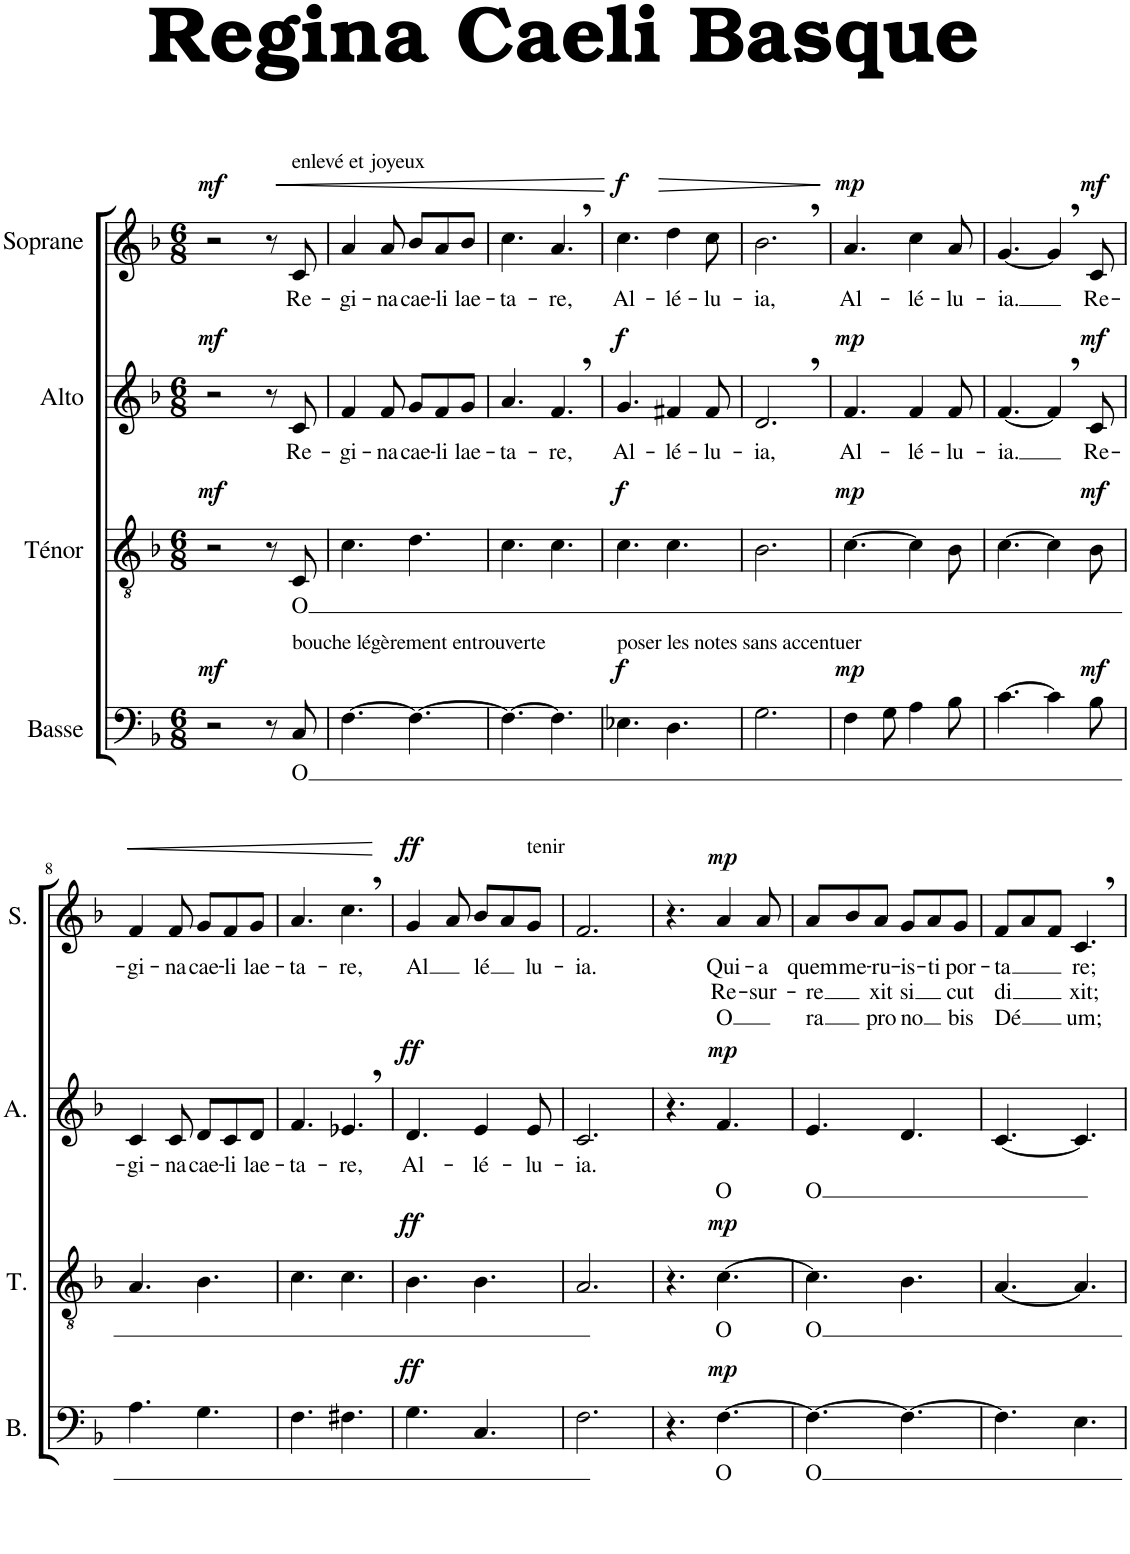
**kern	**text	**dynam	**kern	**text	**dynam	**kern	**text	**text	**dynam	**kern	**text	**text	**text	**dynam
*part4	*part4	*part4	*part3	*part3	*part3	*part2	*part2	*part2	*part2	*part1	*part1	*part1	*part1	*part1
*staff4	*staff4	*staff4	*staff3	*staff3	*staff3	*staff2	*staff2	*staff2	*staff2	*staff1	*staff1	*staff1	*staff1	*staff1
*I"Basse	*	*	*I"Ténor	*	*	*I"Alto	*	*	*	*I"Soprane	*	*	*	*
*I'B.	*	*	*I'T.	*	*	*I'A.	*	*	*	*I'S.	*	*	*	*
*clefF4	*	*	*clefGv2	*	*	*clefG2	*	*	*	*clefG2	*	*	*	*
*k[b-]	*	*	*k[b-]	*	*	*k[b-]	*	*	*	*k[b-]	*	*	*	*
*M6/8	*	*	*M6/8	*	*	*M6/8	*	*	*	*M6/8	*	*	*	*
=1	=1	=1	=1	=1	=1	=1	=1	=1	=1	=1	=1	=1	=1	=1
!	!	!LO:DY:a	!	!	!LO:DY:a	!	!	!	!LO:DY:a	!	!	!	!	!LO:DY:a
2r	.	mf	2r	.	mf	2r	.	.	mf	2r	.	.	.	mf
!	!	!	!	!	!	!	!	!	!	!	!	!	!	!LO:HP:b
8r	.	.	8r	.	.	8r	.	.	.	8r	.	.	.	<
!	!	!	!	!	!	!	!	!	!	!LO:TX:a:t=enlevé et joyeux	!	!	!	!
!	!	!	!LO:TX:b:t=bouche légèrement entrouverte	!	!	!	!	!	!	!	!	!	!	!
!	!LO:LY:b	!	!	!LO:LY:b	!	!	!LO:LY:b	!	!	!	!LO:LY:b	!	!	!
8C/	O	.	8C/	O	.	8c/	Re-	.	.	8c/	Re-	.	.	.
=2	=2	=2	=2	=2	=2	=2	=2	=2	=2	=2	=2	=2	=2	=2
!	!	!	!	!	!	!	!LO:LY:b	!	!	!	!LO:LY:b	!	!	!
[4.F\	.	.	4.c\	.	.	4f/	-gi-	.	.	4a/	-gi-	.	.	.
!	!	!	!	!	!	!	!LO:LY:b	!	!	!	!LO:LY:b	!	!	!
.	.	.	.	.	.	8f/	-na	.	.	8a/	-na	.	.	.
!	!	!	!	!	!	!	!LO:LY:b	!	!	!	!LO:LY:b	!	!	!
4.F\_	.	.	4.d\	.	.	8g/L	cae-	.	.	8b-/L	cae-	.	.	.
!	!	!	!	!	!	!	!LO:LY:b	!	!	!	!LO:LY:b	!	!	!
.	.	.	.	.	.	8f/	-li	.	.	8a/	-li	.	.	.
!	!	!	!	!	!	!	!LO:LY:b	!	!	!	!LO:LY:b	!	!	!
.	.	.	.	.	.	8g/J	lae-	.	.	8b-/J	lae-	.	.	.
=3	=3	=3	=3	=3	=3	=3	=3	=3	=3	=3	=3	=3	=3	=3
!	!	!	!	!	!	!	!LO:LY:b	!	!	!	!LO:LY:b	!	!	!
4.F\_	.	.	4.c\	.	.	4.a/	-ta-	.	.	4.cc\	-ta-	.	.	.
!	!	!	!	!	!	!	!LO:LY:b	!	!	!	!LO:LY:b	!	!	!
4.F\]	.	.	4.c\	.	.	4.f,/	-re,	.	.	4.a,/	-re,	.	.	.
.	.	.	.	.	.	.	.	.	.	.	.	.	.	[
=4	=4	=4	=4	=4	=4	=4	=4	=4	=4	=4	=4	=4	=4	=4
!	!	!	!LO:TX:b:t=poser les notes sans accentuer	!	!	!	!	!	!	!	!	!	!	!
!	!	!LO:DY:a	!	!	!LO:DY:a	!	!LO:LY:b	!	!LO:DY:a	!	!LO:LY:b	!	!	!LO:HP:b
!	!	!	!	!	!	!	!	!	!	!	!	!	!	!LO:DY:n=1:a
4.E-X\	.	f	4.c\	.	f	4.g/	Al-	.	f	4.cc\	Al-	.	.	> f
!	!	!	!	!	!	!	!LO:LY:b	!	!	!	!LO:LY:b	!	!	!
4.D\	.	.	4.c\	.	.	4f#X/	-lé-	.	.	4dd\	-lé-	.	.	.
!	!	!	!	!	!	!	!LO:LY:b	!	!	!	!LO:LY:b	!	!	!
.	.	.	.	.	.	8f#/	-lu-	.	.	8cc\	-lu-	.	.	.
=5	=5	=5	=5	=5	=5	=5	=5	=5	=5	=5	=5	=5	=5	=5
!	!	!	!	!	!	!	!LO:LY:b	!	!	!	!LO:LY:b	!	!	!
2.G\	.	.	2.B-\	.	.	2.d,/	-ia,	.	.	2.b-,\	-ia,	.	.	.
.	.	.	.	.	.	.	.	.	.	.	.	.	.	]
=6	=6	=6	=6	=6	=6	=6	=6	=6	=6	=6	=6	=6	=6	=6
!	!	!LO:DY:a	!	!	!LO:DY:a	!	!LO:LY:b	!	!LO:DY:a	!	!LO:LY:b	!	!	!LO:DY:a
4F\	.	mp	[4.c\	.	mp	4.f/	Al-	.	mp	4.a/	Al-	.	.	mp
8G\	.	.	.	.	.	.	.	.	.	.	.	.	.	.
!	!	!	!	!	!	!	!LO:LY:b	!	!	!	!LO:LY:b	!	!	!
4A\	.	.	4c\]	.	.	4f/	-lé-	.	.	4cc\	-lé-	.	.	.
!	!	!	!	!	!	!	!LO:LY:b	!	!	!	!LO:LY:b	!	!	!
8B-\	.	.	8B-\	.	.	8f/	-lu-	.	.	8a/	-lu-	.	.	.
=7	=7	=7	=7	=7	=7	=7	=7	=7	=7	=7	=7	=7	=7	=7
!	!	!	!	!	!	!	!LO:LY:b	!	!	!	!LO:LY:b	!	!	!
[4.c\	.	.	[4.c\	.	.	[4.f/	-ia.	.	.	[4.g/	-ia.	.	.	.
4c\]	.	.	4c\]	.	.	4f,/]	.	.	.	4g,/]	.	.	.	.
!	!	!LO:DY:a	!	!	!LO:DY:a	!	!LO:LY:b	!	!LO:DY:a	!	!LO:LY:b	!	!	!LO:DY:a
8B-\	.	mf	8B-\	.	mf	8c/	Re-	.	mf	8c/	Re-	.	.	mf
!!LO:LB:g=z
=8	=8	=8	=8	=8	=8	=8	=8	=8	=8	=8	=8	=8	=8	=8
!	!	!	!	!	!	!	!LO:LY:b	!	!	!	!LO:LY:b	!	!	!LO:HP:b
4.A\	.	.	4.A/	.	.	4c/	-gi-	.	.	4f/	-gi-	.	.	<
!	!	!	!	!	!	!	!LO:LY:b	!	!	!	!LO:LY:b	!	!	!
.	.	.	.	.	.	8c/	-na	.	.	8f/	-na	.	.	.
!	!	!	!	!	!	!	!LO:LY:b	!	!	!	!LO:LY:b	!	!	!
4.G\	.	.	4.B-\	.	.	8d/L	cae-	.	.	8g/L	cae-	.	.	.
!	!	!	!	!	!	!	!LO:LY:b	!	!	!	!LO:LY:b	!	!	!
.	.	.	.	.	.	8c/	-li	.	.	8f/	-li	.	.	.
!	!	!	!	!	!	!	!LO:LY:b	!	!	!	!LO:LY:b	!	!	!
.	.	.	.	.	.	8d/J	lae-	.	.	8g/J	lae-	.	.	.
=9	=9	=9	=9	=9	=9	=9	=9	=9	=9	=9	=9	=9	=9	=9
!	!	!	!	!	!	!	!LO:LY:b	!	!	!	!LO:LY:b	!	!	!
4.F\	.	.	4.c\	.	.	4.f/	-ta-	.	.	4.a/	-ta-	.	.	.
!	!	!	!	!	!	!	!LO:LY:b	!	!	!	!LO:LY:b	!	!	!
4.F#X\	.	.	4.c\	.	.	4.e-X,/	-re,	.	.	4.cc,\	-re,	.	.	.
.	.	.	.	.	.	.	.	.	.	.	.	.	.	[
=10	=10	=10	=10	=10	=10	=10	=10	=10	=10	=10	=10	=10	=10	=10
!	!	!LO:DY:a	!	!	!LO:DY:a	!	!LO:LY:b	!	!LO:DY:a	!	!LO:LY:b	!	!	!LO:DY:a
4.G\	.	ff	4.B-\	.	ff	4.d/	-Al-	.	ff	4g/	-Al	.	.	ff
.	.	.	.	.	.	.	.	.	.	8a/	.	.	.	.
!	!	!	!	!	!	!	!LO:LY:b	!	!	!	!LO:LY:b	!	!	!
4.C/	.	.	4.B-\	.	.	4e/	-lé-	.	.	8b-/L	-lé	.	.	.
.	.	.	.	.	.	.	.	.	.	8a/	.	.	.	.
!	!	!	!	!	!	!	!	!	!	!LO:TX:a:t=tenir	!	!	!	!
!	!	!	!	!	!	!	!LO:LY:b	!	!	!	!LO:LY:b	!	!	!
.	.	.	.	.	.	8e/	-lu-	.	.	8g/J	lu-	.	.	.
=11	=11	=11	=11	=11	=11	=11	=11	=11	=11	=11	=11	=11	=11	=11
!	!	!	!	!	!	!	!LO:LY:b	!	!	!	!LO:LY:b	!	!	!
2.F\	.	.	2.A/	.	.	2.c/	-ia.	.	.	2.f/	-ia.	.	.	.
=12	=12	=12	=12	=12	=12	=12	=12	=12	=12	=12	=12	=12	=12	=12
4.r	.	.	4.r	.	.	4.r	.	.	.	4.r	.	.	.	.
!	!LO:LY:b	!LO:DY:a	!	!LO:LY:b	!LO:DY:a	!	!	!LO:LY:b	!LO:DY:a	!	!LO:LY:b	!LO:LY:b	!LO:LY:b	!LO:DY:a
[4.F\	O	mp	[4.c\	O	mp	4.f/	.	O	mp	4a/	Qui-	Re-	-O	mp
!	!	!	!	!	!	!	!	!	!	!	!LO:LY:b	!LO:LY:b	!	!
.	.	.	.	.	.	.	.	.	.	8a/	-a	-sur-	.	.
=13	=13	=13	=13	=13	=13	=13	=13	=13	=13	=13	=13	=13	=13	=13
!	!LO:LY:b	!	!	!LO:LY:b	!	!	!	!LO:LY:b	!	!	!LO:LY:b	!LO:LY:b	!LO:LY:b	!
4.F\_	O	.	4.c\]	O	.	4.e/	.	O	.	8a/L	quem	-re	ra	.
!	!	!	!	!	!	!	!	!	!	!	!LO:LY:b	!	!	!
.	.	.	.	.	.	.	.	.	.	8b-/	me-	.	.	.
!	!	!	!	!	!	!	!	!	!	!	!LO:LY:b	!LO:LY:b	!LO:LY:b	!
.	.	.	.	.	.	.	.	.	.	8a/J	-ru-	xit	pro	.
!	!	!	!	!	!	!	!	!	!	!	!LO:LY:b	!LO:LY:b	!LO:LY:b	!
4.F\_	.	.	4.B-\	.	.	4.d/	.	.	.	8g/L	-is-	-si	-no	.
!	!	!	!	!	!	!	!	!	!	!	!LO:LY:b	!	!	!
.	.	.	.	.	.	.	.	.	.	8a/	-ti	.	.	.
!	!	!	!	!	!	!	!	!	!	!	!LO:LY:b	!LO:LY:b	!LO:LY:b	!
.	.	.	.	.	.	.	.	.	.	8g/J	por-	cut	bis	.
=14	=14	=14	=14	=14	=14	=14	=14	=14	=14	=14	=14	=14	=14	=14
!	!	!	!	!	!	!	!	!	!	!	!LO:LY:b	!LO:LY:b	!LO:LY:b	!
4.F\]	.	.	[4.A/	.	.	[4.c/	.	.	.	8f/L	-ta	-di	-Dé	.
.	.	.	.	.	.	.	.	.	.	8a/	.	.	.	.
.	.	.	.	.	.	.	.	.	.	8f/J	.	.	.	.
!	!	!	!	!	!	!	!	!	!	!	!LO:LY:b	!LO:LY:b	!LO:LY:b	!
4.E\	.	.	4.A/]	.	.	4.c/]	.	.	.	4.c,/	re;	xit;	um;	.
=	=	=	=	=	=	=	=	=	=	=	=	=	=	=
*-	*-	*-	*-	*-	*-	*-	*-	*-	*-	*-	*-	*-	*-	*-
